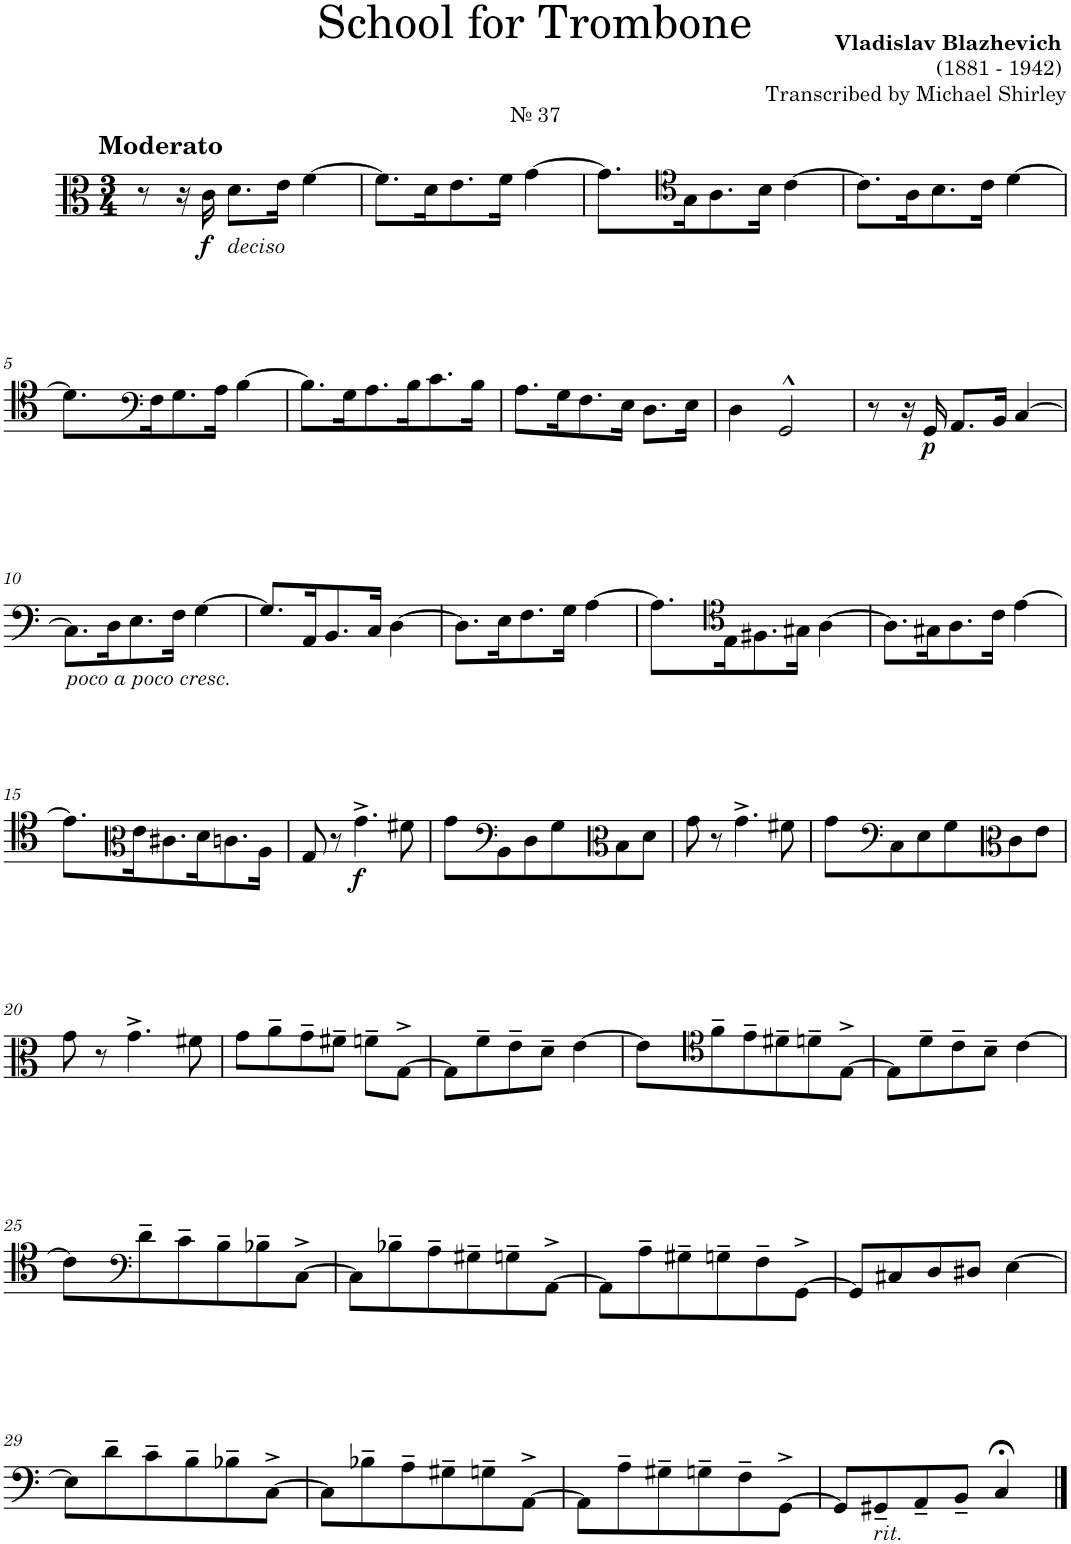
**kern	**dynam
*part1	*part1
*staff1	*staff1
*I"Trombone	*
*I'Tbn.	*
*clefC3	*
*k[]	*
*M3/4	*
=1	=1
!LO:TX:a:t=№ 37	!
!LO:TX:a:B:t=Moderato	!
8r	.
16r	.
!	!LO:DY:b
16c\	f
!LO:TX:b:i:t=deciso	!
8.d\L	.
16e\Jk	.
[4f\	.
=2	=2
8.f\L]	.
16d\K	.
8.e\	.
16f\Jk	.
[4g\	.
=3	=3
8.g\L]	.
*clefC4	*
16G\K	.
8.A\	.
16B\Jk	.
[4c\	.
=4	=4
8.c\L]	.
16A\K	.
8.B\	.
16c\Jk	.
[4d\	.
!!LO:LB:g=z
=5	=5
8.d\L]	.
*clefF4	*
16F\K	.
8.G\	.
16A\Jk	.
[4B\	.
=6	=6
8.B\L]	.
16G\K	.
8.A\	.
16B\K	.
8.c\	.
16B\Jk	.
=7	=7
8.A\L	.
16G\K	.
8.F\	.
16E\Jk	.
8.D\L	.
16E\Jk	.
=8	=8
4D\	.
2GG^^/	.
=9	=9
8r	.
16r	.
!	!LO:DY:b
16GG/	p
8.AA/L	.
16BB/Jk	.
[4C/	.
!!LO:LB:g=z
=10	=10
!LO:TX:b:i:t=poco a poco cresc.	!
8.C\L]	.
16D\K	.
8.E\	.
16F\Jk	.
[4G\	.
=11	=11
8.G/L]	.
16AA/K	.
8.BB/	.
16C/Jk	.
[4D\	.
=12	=12
8.D\L]	.
16E\K	.
8.F\	.
16G\Jk	.
[4A\	.
=13	=13
8.A\L]	.
*clefC4	*
16E\K	.
8.F#X\	.
16G#X\Jk	.
[4A\	.
=14	=14
8.A\L]	.
16G#X\K	.
8.A\	.
16c\Jk	.
[4e\	.
!!LO:LB:g=z
=15	=15
8.e\L]	.
*clefC3	*
16e\K	.
8.c#X\	.
16d\K	.
8.cn\	.
16A\Jk	.
=16	=16
8G/	.
8r	.
!	!LO:DY:b
4.g^\	f
8f#X\	.
=17	=17
8g\L	.
*clefF4	*
8BB\	.
8D\	.
8G\	.
*clefC3	*
8B\	.
8d\J	.
=18	=18
8g\	.
8r	.
4.g^\	.
8f#X\	.
=19	=19
8g\L	.
*clefF4	*
8C\	.
8E\	.
8G\	.
*clefC3	*
8c\	.
8e\J	.
!!LO:LB:g=z
=20	=20
8g\	.
8r	.
4.g^\	.
8f#X\	.
=21	=21
8g\L	.
8a~\	.
8g~\	.
8f#X~\J	.
8fn~\L	.
[8G^\J	.
=22	=22
8G\L]	.
8f~\	.
8e~\	.
8d~\J	.
[4e\	.
=23	=23
8e\L]	.
*clefC4	*
8f~\	.
8e~\	.
8d#X~\	.
8dn~\	.
[8E^\J	.
=24	=24
8E\L]	.
8d~\	.
8c~\	.
8B~\J	.
[4c\	.
!!LO:LB:g=z
=25	=25
8c\L]	.
*clefF4	*
8d~\	.
8c~\	.
8B~\	.
8B-X~\	.
[8C^\J	.
=26	=26
8C\L]	.
8B-X~\	.
8A~\	.
8G#X~\	.
8Gn~\	.
[8AA^\J	.
=27	=27
8AA\L]	.
8A~\	.
8G#X~\	.
8Gn~\	.
8F~\	.
[8GG^\J	.
=28	=28
8GG/L]	.
8C#X/	.
8D/	.
8D#X/J	.
[4E\	.
!!LO:LB:g=z
=29	=29
8E\L]	.
8d~\	.
8c~\	.
8B~\	.
8B-X~\	.
[8C^\J	.
=30	=30
8C\L]	.
8B-X~\	.
8A~\	.
8G#X~\	.
8Gn~\	.
[8AA^\J	.
=31	=31
8AA\L]	.
8A~\	.
8G#X~\	.
8Gn~\	.
8F~\	.
[8GG^\J	.
=32	=32
8GG/L]	.
!LO:TX:b:i:t=rit.	!
8GG#X~/	.
8AA~/	.
8BB~/J	.
4C;</	.
==	==
*-	*-
